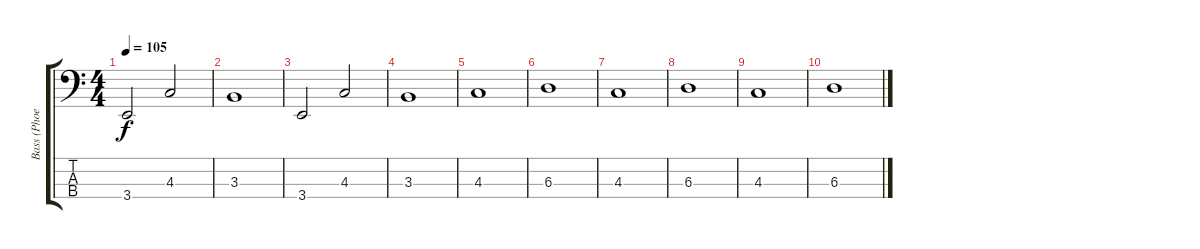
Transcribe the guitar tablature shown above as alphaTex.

\track ("Bass (Phoenix)" "Bass (Phoe") {instrument electricbassfinger}
\staff {score tabs}
\tuning (Gb2 Db2 Ab1 Db1) {hide}
\ts (4 4)
\tempo 105
\clef f4
\ks c
3.4.2{dy f} 4.3.2 |
3.3.1 |
3.4.2 4.3.2 |
3.3.1 |
4.3.1 |
6.3.1 |
4.3.1 |
6.3.1 |
4.3.1 |
6.3.1
